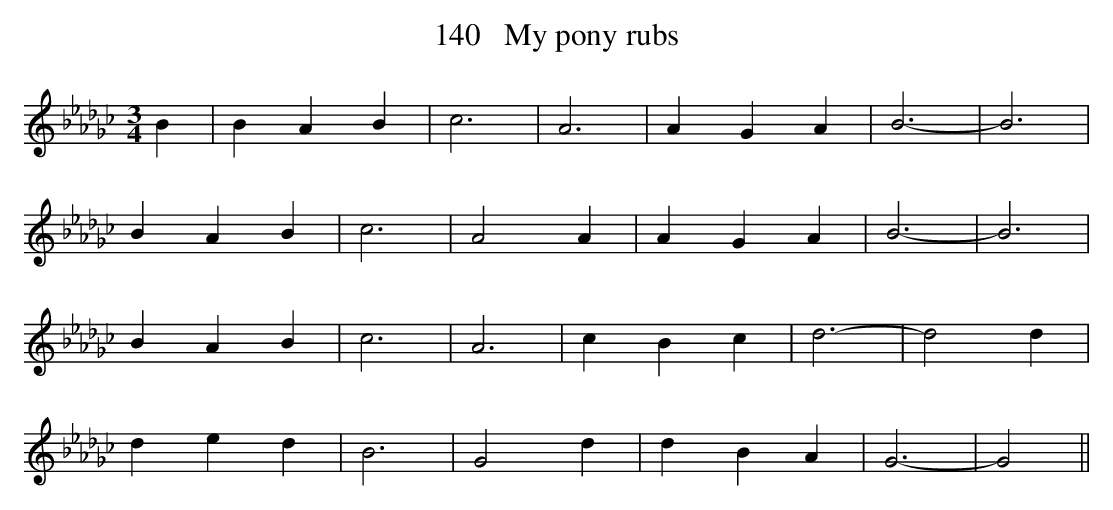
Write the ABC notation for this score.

X:1
T:140   My pony rubs
M:3/4
L:1/8
K:Gb
B2|B2 A2 B2|c6 |A6 |A2 G2 A2|B6-|B6 |
B2 A2 B2|c6 |A4 A2|A2 G2 A2|B6- |B6 |
B2 A2 B2|c6 |A6 |c2 B2 c2|d6-|d4 d2|
d2 e2 d2|B6 |G4 d2|d2 B2 A2|G6-|G4 ||
